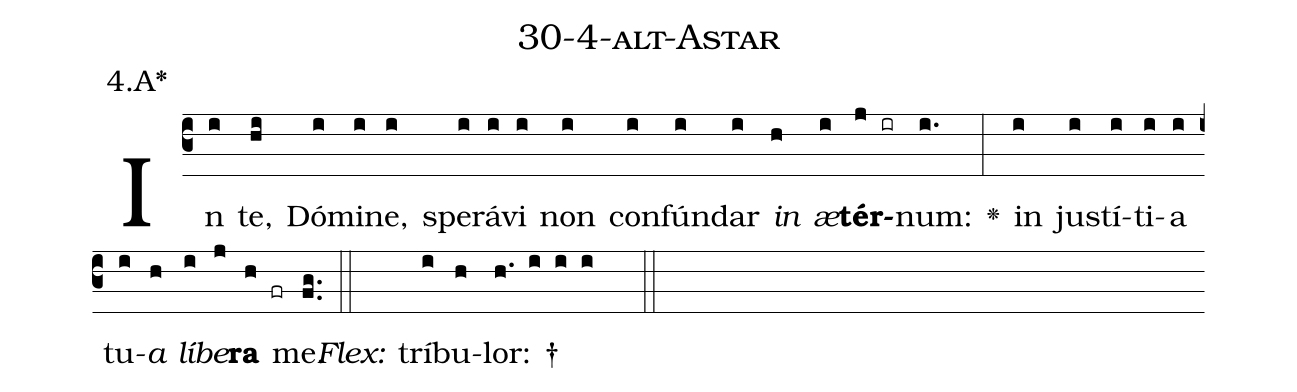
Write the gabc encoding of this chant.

name: 30-4-alt-Astar;
annotation: 4.A*;
%%
(c3)In(i) te,(hi) Dó(i)mi(i)ne,(i) spe(i)rá(i)vi(i) non(i) con(i)fún(i)dar(i) <i>in</i>(h) <i>æ</i>(i)<b>tér</b>(j ir)num:(i.) <v>\greheightstar</v>(:) in(i) jus(i)tí(i)ti(i)a(i) tu(i)<i>a</i>(h) <i>lí</i>(i)<i>be</i>(j)<b>ra</b>(h fr) me.(fg..) (::)
<i>Flex:</i>()  trí(i)bu(h)lor: †(h. i i i  ::)

%E(i) u(h) o(i) u(j) a(h) e.(fg..) (::)
